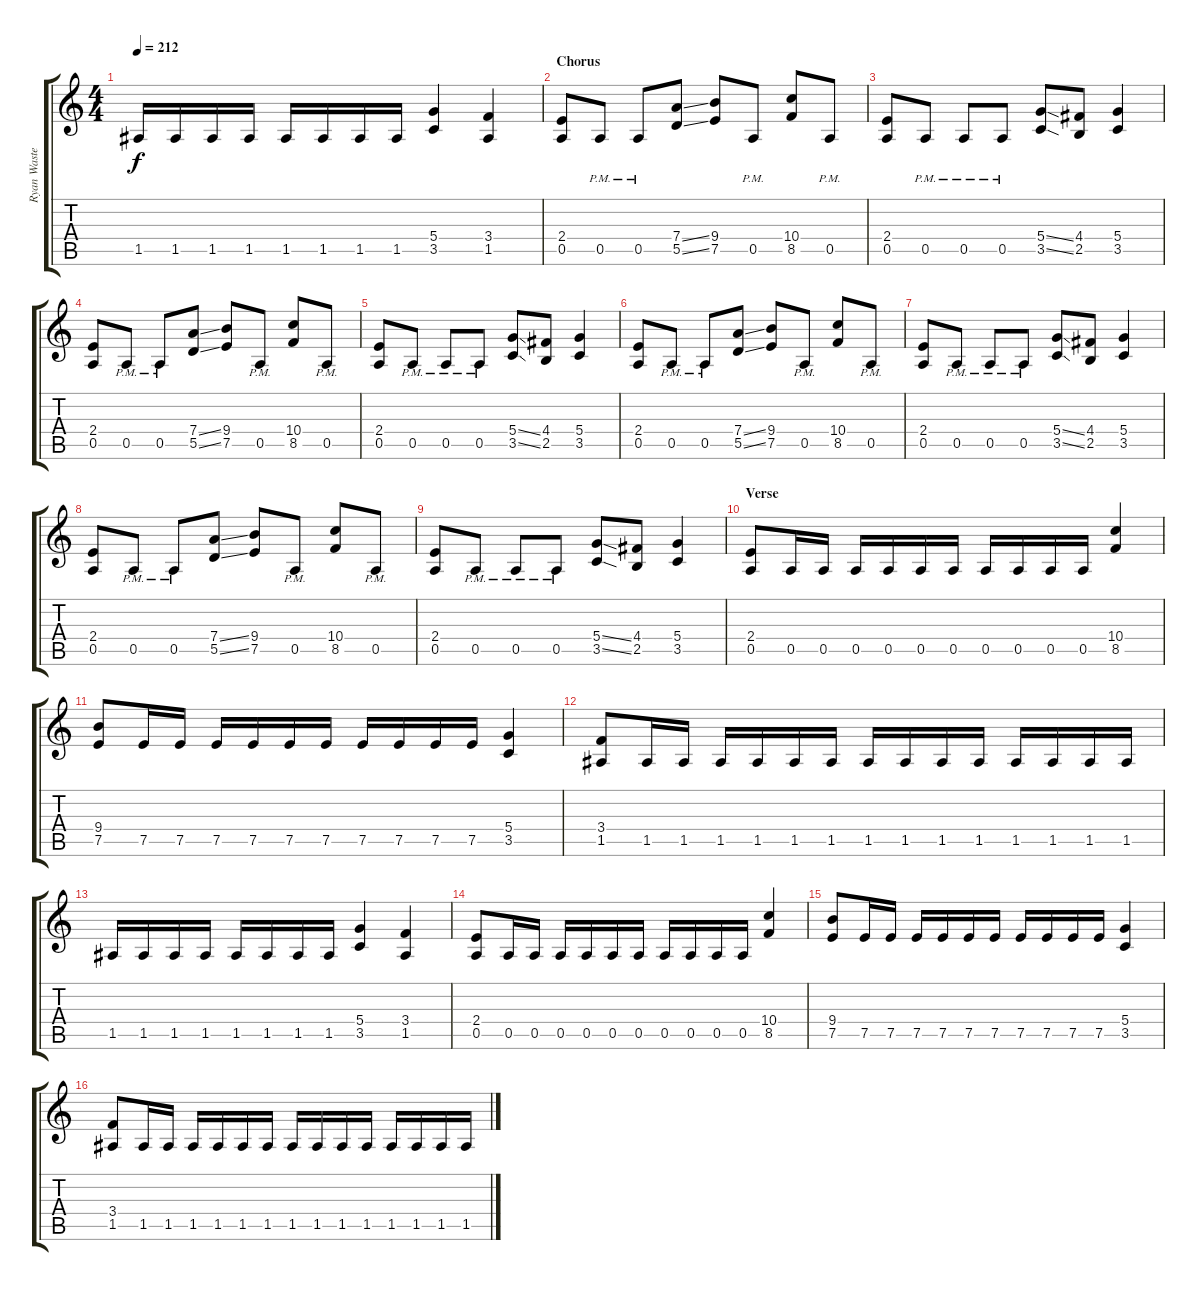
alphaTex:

\track ("Ryan Waste (Left)" "Ryan Waste") {instrument distortionguitar}
\staff {score tabs}
\tuning (E4 B3 G3 D3 A2 E2) {hide}
\ts (4 4)
\tempo 212
\clef g2
\ks c
1.5.16{dy f} 1.5.16 1.5.16 1.5.16 1.5.16 1.5.16 1.5.16 1.5.16 (5.4 3.5).4 (3.4 1.5).4 |
\section ("" "Chorus")
(2.4 0.5).8 0.5{pm}.8 0.5{pm}.8 (7.4{ss} 5.5{ss}).8 (9.4 7.5).8 0.5{pm}.8 (10.4 8.5).8 0.5{pm}.8 |
(2.4 0.5).8 0.5{pm}.8 0.5{pm}.8 0.5{pm}.8 (5.4{ss} 3.5{ss}).8 (4.4 2.5).8 (5.4 3.5).4 |
(2.4 0.5).8 0.5{pm}.8 0.5{pm}.8 (7.4{ss} 5.5{ss}).8 (9.4 7.5).8 0.5{pm}.8 (10.4 8.5).8 0.5{pm}.8 |
(2.4 0.5).8 0.5{pm}.8 0.5{pm}.8 0.5{pm}.8 (5.4{ss} 3.5{ss}).8 (4.4 2.5).8 (5.4 3.5).4 |
(2.4 0.5).8 0.5{pm}.8 0.5{pm}.8 (7.4{ss} 5.5{ss}).8 (9.4 7.5).8 0.5{pm}.8 (10.4 8.5).8 0.5{pm}.8 |
(2.4 0.5).8 0.5{pm}.8 0.5{pm}.8 0.5{pm}.8 (5.4{ss} 3.5{ss}).8 (4.4 2.5).8 (5.4 3.5).4 |
(2.4 0.5).8 0.5{pm}.8 0.5{pm}.8 (7.4{ss} 5.5{ss}).8 (9.4 7.5).8 0.5{pm}.8 (10.4 8.5).8 0.5{pm}.8 |
(2.4 0.5).8 0.5{pm}.8 0.5{pm}.8 0.5{pm}.8 (5.4{ss} 3.5{ss}).8 (4.4 2.5).8 (5.4 3.5).4 |
\section ("" "Verse")
(2.4 0.5).8 0.5.16 0.5.16 0.5.16 0.5.16 0.5.16 0.5.16 0.5.16 0.5.16 0.5.16 0.5.16 (10.4 8.5).4 |
(9.4 7.5).8 7.5.16 7.5.16 7.5.16 7.5.16 7.5.16 7.5.16 7.5.16 7.5.16 7.5.16 7.5.16 (5.4 3.5).4 |
(3.4 1.5).8 1.5.16 1.5.16 1.5.16 1.5.16 1.5.16 1.5.16 1.5.16 1.5.16 1.5.16 1.5.16 1.5.16 1.5.16 1.5.16 1.5.16 |
1.5.16 1.5.16 1.5.16 1.5.16 1.5.16 1.5.16 1.5.16 1.5.16 (5.4 3.5).4 (3.4 1.5).4 |
(2.4 0.5).8 0.5.16 0.5.16 0.5.16 0.5.16 0.5.16 0.5.16 0.5.16 0.5.16 0.5.16 0.5.16 (10.4 8.5).4 |
(9.4 7.5).8 7.5.16 7.5.16 7.5.16 7.5.16 7.5.16 7.5.16 7.5.16 7.5.16 7.5.16 7.5.16 (5.4 3.5).4 |
(3.4 1.5).8 1.5.16 1.5.16 1.5.16 1.5.16 1.5.16 1.5.16 1.5.16 1.5.16 1.5.16 1.5.16 1.5.16 1.5.16 1.5.16 1.5.16
